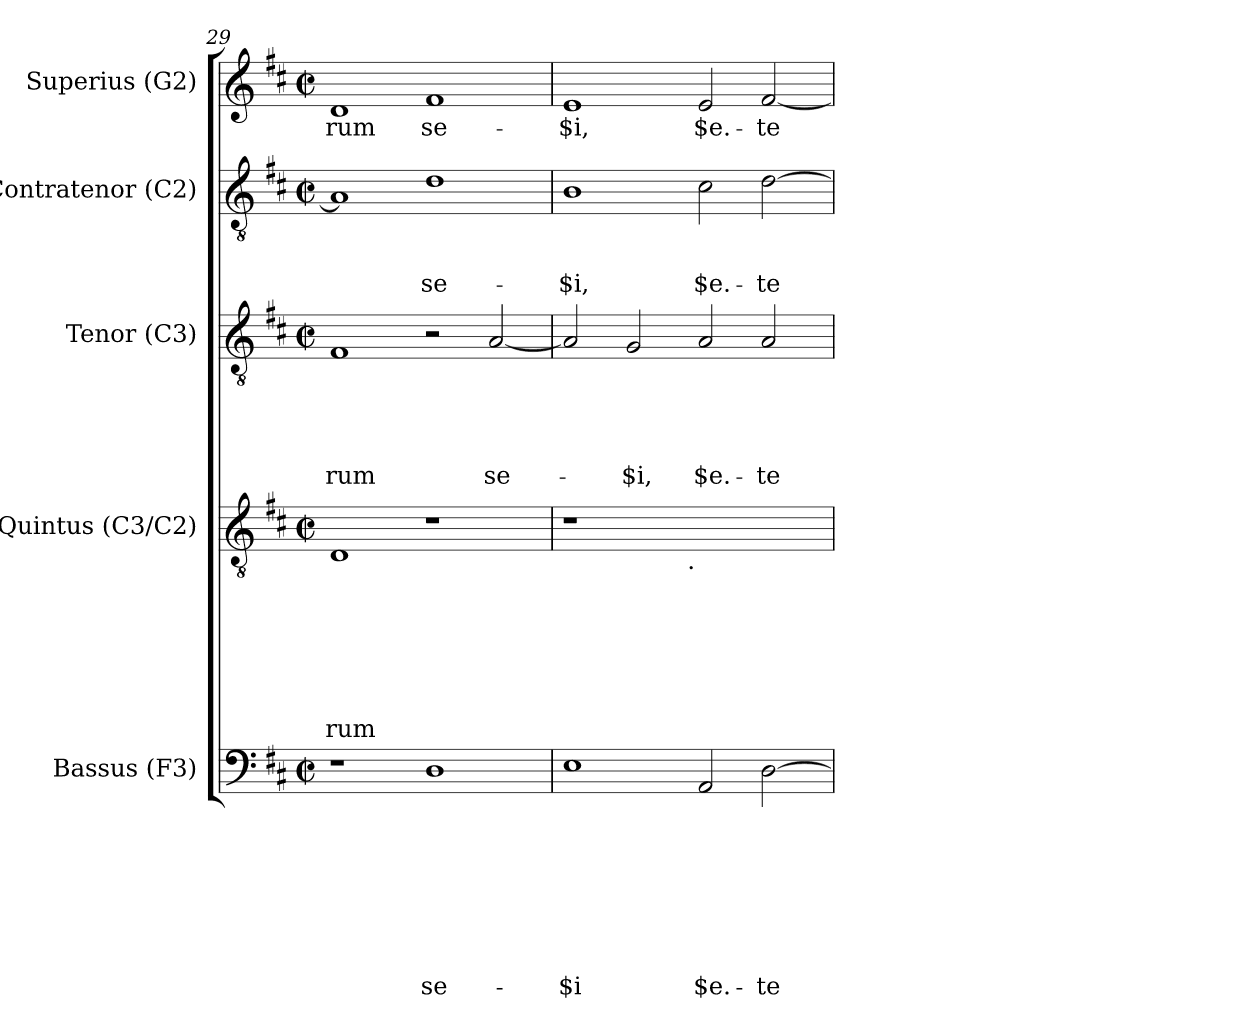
**kern	**text	**text	**text	**text	**text	**text	**text	**text	**kern	**text	**text	**text	**text	**text	**text	**text	**kern	**text	**text	**text	**text	**text	**kern	**text	**text	**text	**kern	**text
*part5	*part5	*part5	*part5	*part5	*part5	*part5	*part5	*part5	*part4	*part4	*part4	*part4	*part4	*part4	*part4	*part4	*part3	*part3	*part3	*part3	*part3	*part3	*part2	*part2	*part2	*part2	*part1	*part1
*staff5	*staff5	*staff5	*staff5	*staff5	*staff5	*staff5	*staff5	*staff5	*staff4	*staff4	*staff4	*staff4	*staff4	*staff4	*staff4	*staff4	*staff3	*staff3	*staff3	*staff3	*staff3	*staff3	*staff2	*staff2	*staff2	*staff2	*staff1	*staff1
*I"Bassus (F3)	*	*	*	*	*	*	*	*	*I"Quintus (C3/C2)	*	*	*	*	*	*	*	*I"Tenor (C3)	*	*	*	*	*	*I"Contratenor (C2)	*	*	*	*I"Superius (G2)	*
*I'B.	*	*	*	*	*	*	*	*	*I'Q.	*	*	*	*	*	*	*	*I'T.	*	*	*	*	*	*I'Ct.	*	*	*	*I'S.	*
*clefF4	*	*	*	*	*	*	*	*	*clefGv2	*	*	*	*	*	*	*	*clefGv2	*	*	*	*	*	*clefGv2	*	*	*	*clefG2	*
*k[f#c#]	*	*	*	*	*	*	*	*	*k[f#c#]	*	*	*	*	*	*	*	*k[f#c#]	*	*	*	*	*	*k[f#c#]	*	*	*	*k[f#c#]	*
*D:	*	*	*	*	*	*	*	*	*D:	*	*	*	*	*	*	*	*D:	*	*	*	*	*	*D:	*	*	*	*D:	*
*M2/2	*	*	*	*	*	*	*	*	*M2/2	*	*	*	*	*	*	*	*M2/2	*	*	*	*	*	*M2/2	*	*	*	*M2/2	*
*met(c|)	*	*	*	*	*	*	*	*	*met(c|)	*	*	*	*	*	*	*	*met(c|)	*	*	*	*	*	*met(c|)	*	*	*	*met(c|)	*
=29	=29	=29	=29	=29	=29	=29	=29	=29	=29	=29	=29	=29	=29	=29	=29	=29	=29	=29	=29	=29	=29	=29	=29	=29	=29	=29	=29	=29
!	!	!	!	!	!	!	!	!	!	!	!	!	!	!	!	!LO:LY:b	!	!	!	!	!	!LO:LY:b	!	!	!	!	!	!LO:LY:b
1r	.	.	.	.	.	.	.	.	1D	.	.	.	.	.	.	-rum	1F#	.	.	.	.	-rum	1A]	.	.	.	1d	-rum
!	!	!	!	!	!	!	!	!LO:LY:b	!	!	!	!	!	!	!	!	!	!	!	!	!	!	!	!	!	!LO:LY:b	!	!LO:LY:b
1D	.	.	.	.	.	.	.	se-	1r	.	.	.	.	.	.	.	2r	.	.	.	.	.	1d	.	.	se-	1f#	se-
!	!	!	!	!	!	!	!	!	!	!	!	!	!	!	!	!	!	!	!	!	!	!LO:LY:b	!	!	!	!	!	!
.	.	.	.	.	.	.	.	.	.	.	.	.	.	.	.	.	[<2A/	.	.	.	.	se-	.	.	.	.	.	.
=30	=30	=30	=30	=30	=30	=30	=30	=30	=30	=30	=30	=30	=30	=30	=30	=30	=30	=30	=30	=30	=30	=30	=30	=30	=30	=30	=30	=30
!	!	!	!	!	!	!	!	!LO:LY:b	!	!	!	!	!	!	!	!	!	!	!	!	!	!	!	!	!	!LO:LY:b	!	!LO:LY:b
*	*	*	*	*	*	*	*	*	*^	*	*	*	*	*	*	*	*	*	*	*	*	*	*	*	*	*	*	*
1E	.	.	.	.	.	.	.	-$i	1r	2ryy	.	.	.	.	.	.	.	2A/]	.	.	.	.	.	1B	.	.	-$i,	1e	-$i,
!	!	!	!	!	!	!	!	!	!	!	!	!	!	!	!	!	!	!	!	!	!	!	!LO:LY:b	!	!	!	!	!	!
.	.	.	.	.	.	.	.	.	.	4...ryy	.	.	.	.	.	.	.	2G/	.	.	.	.	-$i,	.	.	.	.	.	.
!	!	!	!	!	!	!	!	!	!	!LO:TX:b:t=.	!	!	!	!	!	!	!	!	!	!	!	!	!	!	!	!	!	!	!
.	.	.	.	.	.	.	.	.	.	1ryy	.	.	.	.	.	.	.	.	.	.	.	.	.	.	.	.	.	.	.
!	!	!	!	!	!	!	!	!LO:LY:b	!	!	!	!	!	!	!	!	!	!	!	!	!	!	!LO:LY:b	!	!	!	!LO:LY:b	!	!LO:LY:b
2AA/	.	.	.	.	.	.	.	$e.-	1ryy	.	.	.	.	.	.	.	.	2A/	.	.	.	.	$e.-	2c#\	.	.	$e.-	2e/	$e.-
!	!	!	!	!	!	!	!	!LO:LY:b	!	!	!	!	!	!	!	!	!	!	!	!	!	!	!LO:LY:b	!	!	!	!LO:LY:b	!	!LO:LY:b
[>2D\	.	.	.	.	.	.	.	-te-	.	.	.	.	.	.	.	.	.	2A/	.	.	.	.	-te-	[>2d\	.	.	-te-	[>2f#/	-te-
.	.	.	.	.	.	.	.	.	.	32ryy	.	.	.	.	.	.	.	.	.	.	.	.	.	.	.	.	.	.	.
*	*	*	*	*	*	*	*	*	*v	*v	*	*	*	*	*	*	*	*	*	*	*	*	*	*	*	*	*	*	*
=	=	=	=	=	=	=	=	=	=	=	=	=	=	=	=	=	=	=	=	=	=	=	=	=	=	=	=	=
*-	*-	*-	*-	*-	*-	*-	*-	*-	*-	*-	*-	*-	*-	*-	*-	*-	*-	*-	*-	*-	*-	*-	*-	*-	*-	*-	*-	*-
